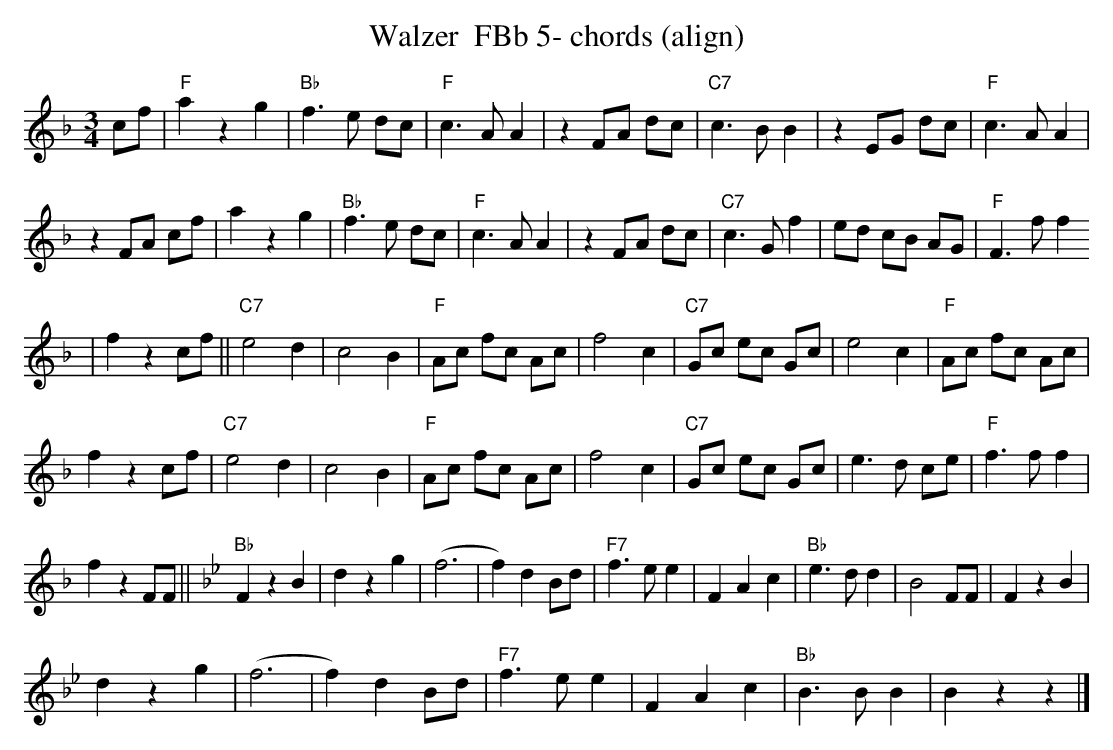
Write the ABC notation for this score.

X:1
T:Walzer  FBb 5- chords (align)
M:3/4
L:1/8
K:Fmaj%%MIDI gchordon
cf | "F"a2z2g2 | "Bb"f3e dc | "F"c3AA2 | z2FA dc | "C7"c3BB2 | z2EG dc | \
"F"c3AA2 |
 z2FA cf | a2z2g2 | "Bb"f3e dc | "F"c3AA2 | z2FA dc | "C7"c3Gf2 | \
ed cB AG | "F"F3ff2
| f2z2cf || "C7"e4d2 | c4B2 | "F"Ac fc Ac | f4c2 | \
"C7"Gc ec Gc | e4c2 | "F"Ac fc Ac |
 f2z2cf | "C7"e4d2 | c4B2 | "F"Ac fc Ac | \
f4c2 | "C7"Gc ec Gc | e3d ce | "F"f3ff2 |
 f2z2 FF || [K:Bbmaj] [L:1/4] "Bb"FzB | dzg | \
(f3 | f)d B/2d/2 | "F7"f>ee | FAc | "Bb"e>dd | B2 F/2F/2 | FzB |
dzg | (f3 | f)d B/2d/2 | "F7"f>ee | FAc | "Bb"B>BB | Bzz |]
